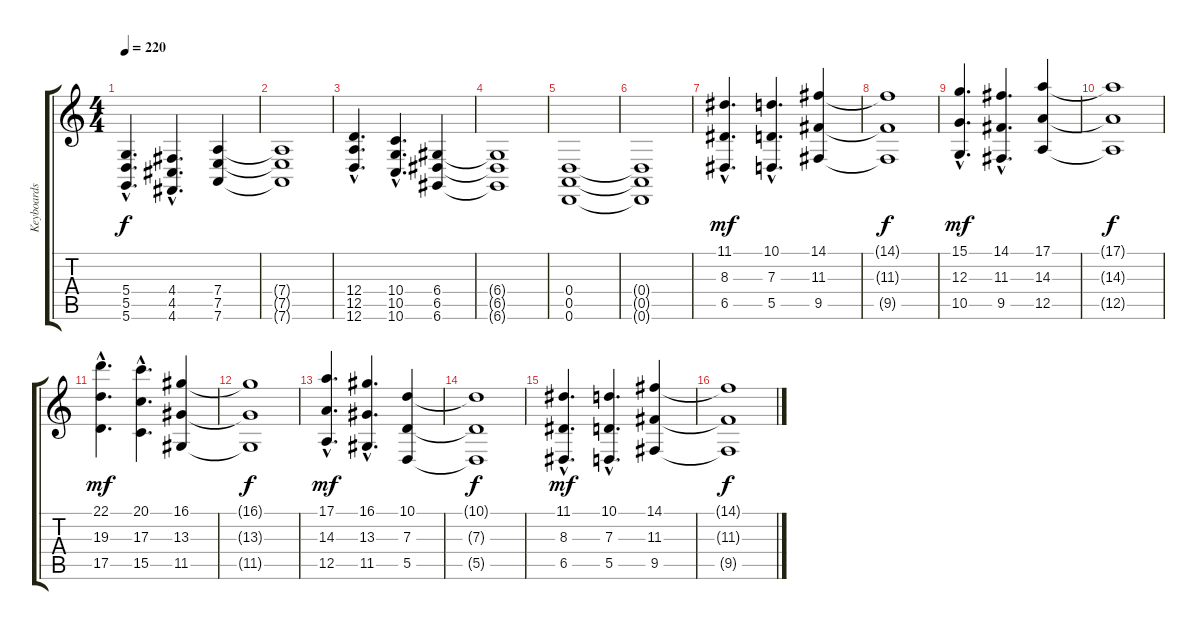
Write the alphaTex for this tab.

\track ("Keyboards" "Keyboards") {instrument stringensemble1}
\staff {score tabs}
\tuning (E4 B3 G3 D3 A2 D2) {hide}
\ts (4 4)
\tempo 220
\clef g2
\ks c
(5.4{hac} 5.5{hac} 5.6{hac}).4{d dy f} (4.4{hac} 4.5{hac} 4.6{hac}).4{d} (7.4 7.5 7.6).4 |
(7.4{t} 7.5{t} 7.6{t}).1 |
(12.4{hac} 12.5{hac} 12.6{hac}).4{d} (10.4{hac} 10.5{hac} 10.6{hac}).4{d} (6.4 6.5 6.6).4 |
(6.4{t} 6.5{t} 6.6{t}).1 |
(0.4 0.5 0.6).1 |
(0.4{t} 0.5{t} 0.6{t}).1 |
(11.1{hac} 8.3{hac} 6.5{hac}).4{d dy mf volume 16 instrument stringensemble1} (10.1{hac} 7.3{hac} 5.5{hac}).4{d} (14.1 11.3 9.5).4 |
(14.1{t} 11.3{t} 9.5{t}).1{dy f} |
(15.1{hac} 12.3{hac} 10.5{hac}).4{d dy mf} (14.1{hac} 11.3{hac} 9.5{hac}).4{d} (17.1 14.3 12.5).4 |
(17.1{t} 14.3{t} 12.5{t}).1{dy f} |
(22.1{hac} 19.3{hac} 17.5{hac}).4{d dy mf} (20.1{hac} 17.3{hac} 15.5{hac}).4{d} (16.1 13.3 11.5).4 |
(16.1{t} 13.3{t} 11.5{t}).1{dy f} |
(17.1{hac} 14.3{hac} 12.5{hac}).4{d dy mf} (16.1{hac} 13.3{hac} 11.5{hac}).4{d} (10.1 7.3 5.5).4 |
(10.1{t} 7.3{t} 5.5{t}).1{dy f} |
(11.1{hac} 8.3{hac} 6.5{hac}).4{d dy mf} (10.1{hac} 7.3{hac} 5.5{hac}).4{d} (14.1 11.3 9.5).4 |
(14.1{t} 11.3{t} 9.5{t}).1{dy f}
